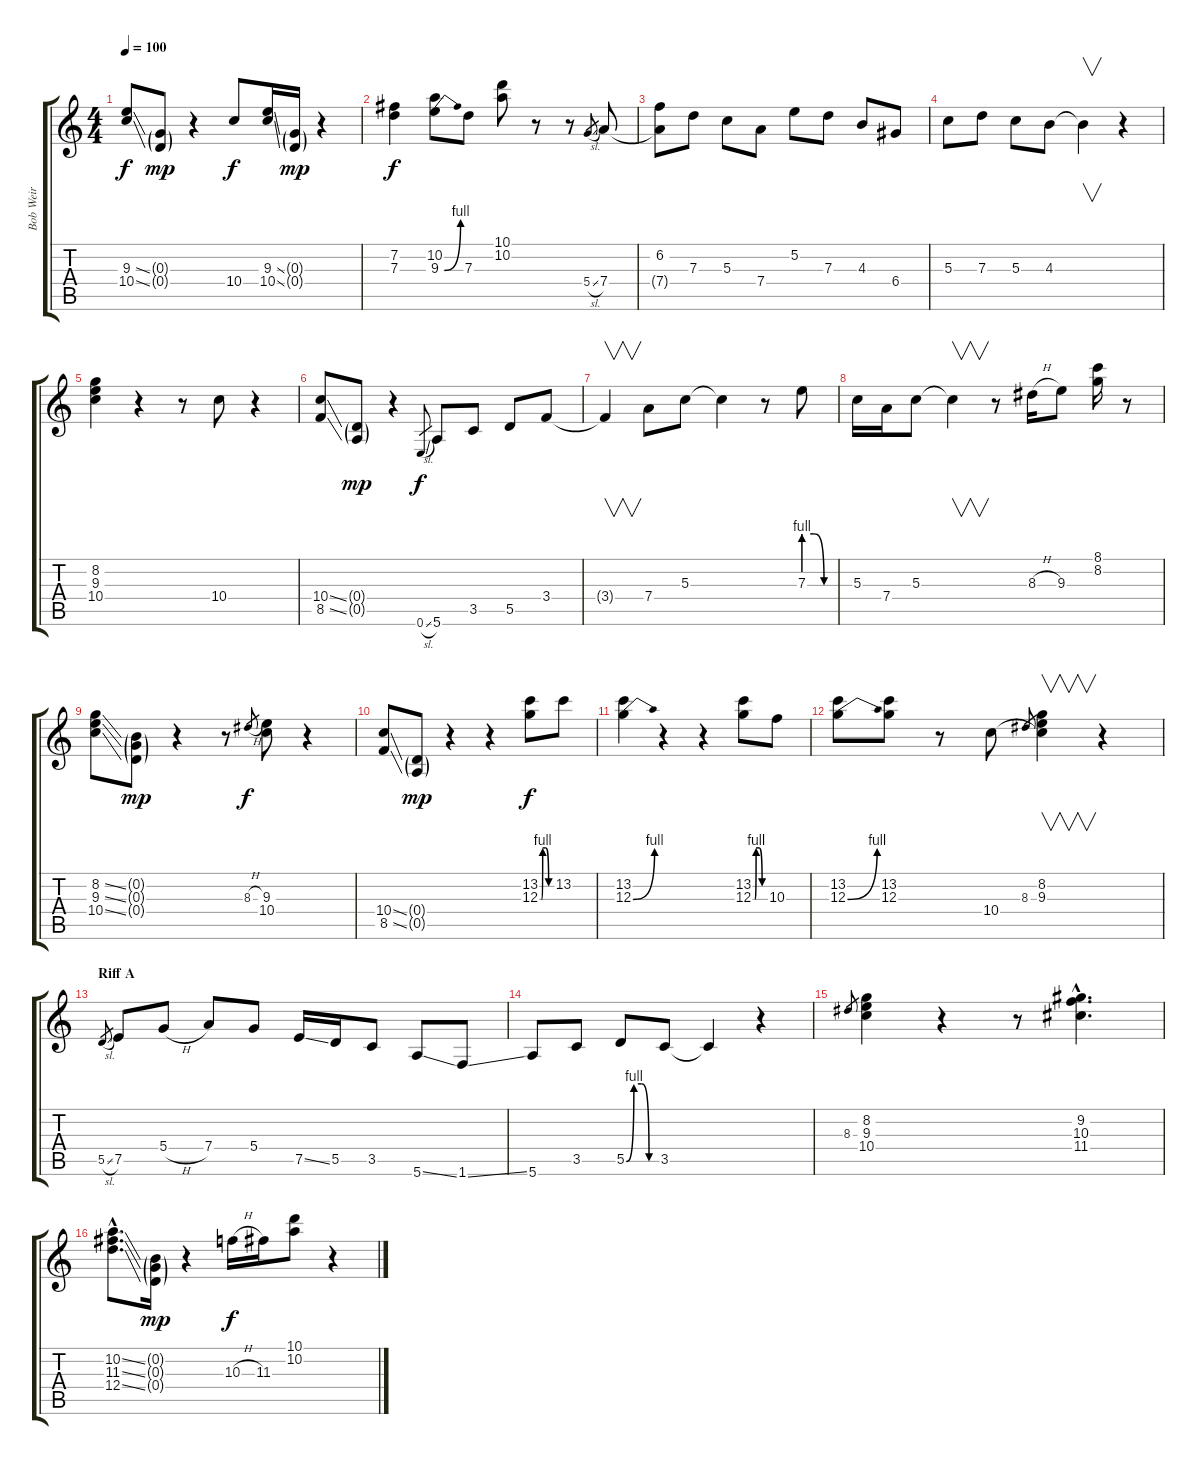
\track ("Bob Weir" "Bob Weir") {instrument electricguitarclean}
\staff {score tabs}
\tuning (E4 B3 G3 D3 A2 E2) {hide}
\ts (4 4)
\tempo 100
\clef g2
\ks c
(9.3{ss} 10.4{ss}).8{dy f} (0.3{g} 0.4{g}).8{dy mp} r.4 10.4.8{dy f} (9.3{ss} 10.4{ss}).16 (0.3{g} 0.4{g}).16{dy mp} r.4 |
(7.2 7.3).4{dy f} (10.2 9.3{be (bend 0 0 60 4)}).8 7.3.8 (10.1 10.2).8 r.8 r.8 5.4{sl}.8{gr} 7.4.8 |
(6.2 7.4{t}).8 7.3.8 5.3.8 7.4.8 5.2.8 7.3.8 4.3.8 6.4.8 |
5.3.8 7.3.8 5.3.8 4.3.8 4.3{t}.4{v} r.4 |
(8.2 9.3 10.4).4 r.4 r.8 10.4.8 r.4 |
(10.4{ss} 8.5{ss}).8 (0.4{g} 0.5{g}).8{dy mp} r.4 0.6{sl}.8{gr dy f} 5.6.8 3.5.8 5.5.8 3.4.8 |
3.4{t}.4{v} 7.4.8 5.3.8 5.3{t}.4 r.8 7.3{be (custom 0 4 20 4 40 0 60 0)}.8 |
5.3.16 7.4.16 5.3.8 5.3{t}.4{v} r.8 8.3{h}.16 9.3.8 (8.1 8.2).16 r.8 |
(8.2{ss} 9.3{ss} 10.4{ss}).8 (0.2{g} 0.3{g} 0.4{g}).8{dy mp} r.4 r.8 8.3{h}.8{gr dy f} (9.3 10.4).8 r.4 |
(10.4{ss} 8.5{ss}).8 (0.4{g} 0.5{g}).8{dy mp} r.4 r.4 (13.2 12.3{be (custom 0 0 9 0 15 4 30 4 45 0 60 0)}).8{dy f} 13.2.8 |
(13.2 12.3{be (bend 0 0 60 4)}).4 r.4 r.4 (13.2 12.3{be (custom 0 0 10 0 15 4 30 4 45 0 60 0)}).8 10.3.8 |
(13.2 12.3{be (bend 0 0 60 4)}).8 (13.2 12.3).8 r.8 10.4.8 8.3.8{gr} (8.2 9.3 10.4{t}).4{v} r.4 |
\section ("" "Riff A")
5.5{sl}.8{gr} 7.5.8 5.4{h}.8 7.4.8 5.4.8 7.5{ss}.16 5.5.16 3.5.8 5.6{ss}.8 1.6{ss}.8 |
5.6.8 3.5.8 5.5{be (custom 0 0 15 4 30 4 45 0 60 0)}.8 3.5.8 3.5{t}.4 r.4 |
8.3.8{gr} (8.2 9.3 10.4).4 r.4 r.8 (9.2{hac} 10.3{hac} 11.4{hac}).4{d} |
(10.2{ss hac} 11.3{ss hac} 12.4{ss hac}).8{d} (0.2{g} 0.3{g} 0.4{g}).16{dy mp} r.4 10.3{h}.16{dy f} 11.3.16 (10.1 10.2).8 r.4
